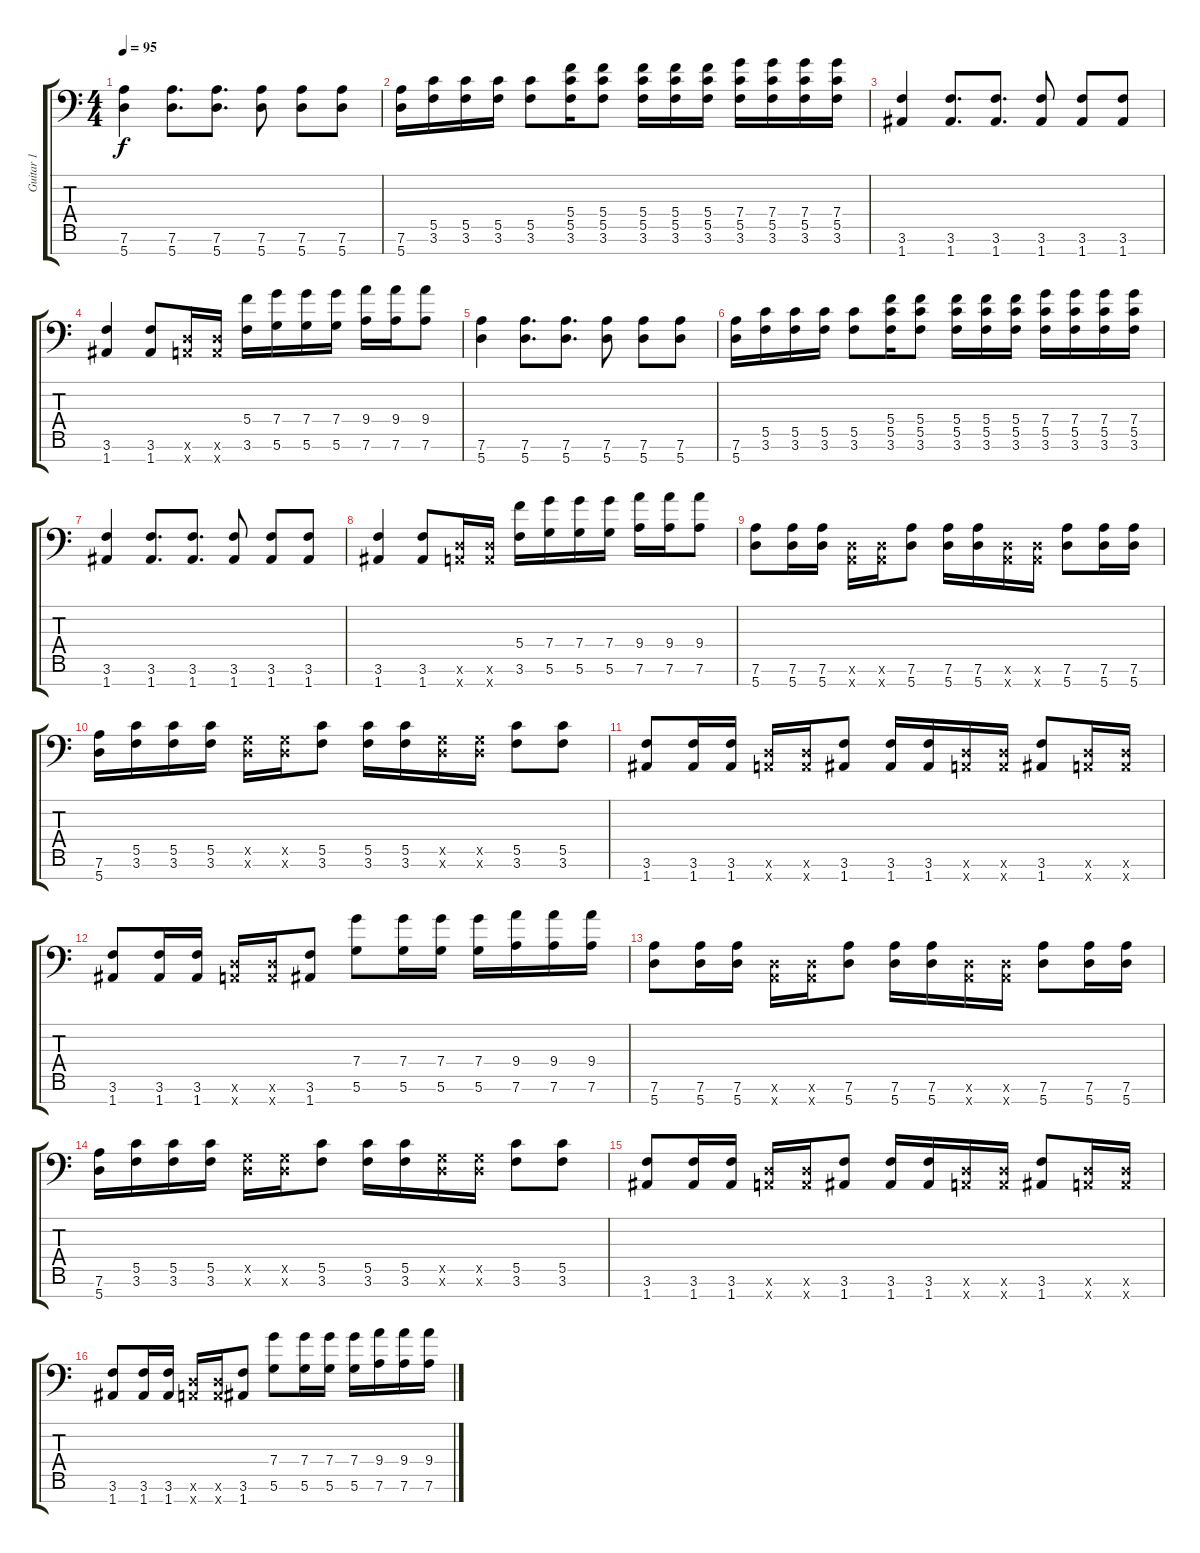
\track ("Guitar 1" "Guitar 1") {instrument distortionguitar}
\staff {score tabs}
\tuning (D4 A3 F3 C3 G2 D2 A1) {hide}
\ts (4 4)
\tempo 95
\clef f4
\ks c
(7.6 5.7).4{dy f} (7.6 5.7).8{d} (7.6 5.7).8{d} (7.6 5.7).8 (7.6 5.7).8 (7.6 5.7).8 |
(7.6 5.7).16 (5.5 3.6).16 (5.5 3.6).16 (5.5 3.6).16 (5.5 3.6).8 (5.4 5.5 3.6).16 (5.4 5.5 3.6).8 (5.4 5.5 3.6).16 (5.4 5.5 3.6).16 (5.4 5.5 3.6).16 (7.4 5.5 3.6).16 (7.4 5.5 3.6).16 (7.4 5.5 3.6).16 (7.4 5.5 3.6).16 |
(3.6 1.7).4 (3.6 1.7).8{d} (3.6 1.7).8{d} (3.6 1.7).8 (3.6 1.7).8 (3.6 1.7).8 |
(3.6 1.7).4 (3.6 1.7).8 (0.6{x} 0.7{x}).16 (0.6{x} 0.7{x}).16 (5.4 3.6).16 (7.4 5.6).16 (7.4 5.6).16 (7.4 5.6).16 (9.4 7.6).16 (9.4 7.6).16 (9.4 7.6).8 |
(7.6 5.7).4 (7.6 5.7).8{d} (7.6 5.7).8{d} (7.6 5.7).8 (7.6 5.7).8 (7.6 5.7).8 |
(7.6 5.7).16 (5.5 3.6).16 (5.5 3.6).16 (5.5 3.6).16 (5.5 3.6).8 (5.4 5.5 3.6).16 (5.4 5.5 3.6).8 (5.4 5.5 3.6).16 (5.4 5.5 3.6).16 (5.4 5.5 3.6).16 (7.4 5.5 3.6).16 (7.4 5.5 3.6).16 (7.4 5.5 3.6).16 (7.4 5.5 3.6).16 |
(3.6 1.7).4 (3.6 1.7).8{d} (3.6 1.7).8{d} (3.6 1.7).8 (3.6 1.7).8 (3.6 1.7).8 |
(3.6 1.7).4 (3.6 1.7).8 (0.6{x} 0.7{x}).16 (0.6{x} 0.7{x}).16 (5.4 3.6).16 (7.4 5.6).16 (7.4 5.6).16 (7.4 5.6).16 (9.4 7.6).16 (9.4 7.6).16 (9.4 7.6).8 |
(7.6 5.7).8 (7.6 5.7).16 (7.6 5.7).16 (0.6{x} 0.7{x}).16 (0.6{x} 0.7{x}).16 (7.6 5.7).8 (7.6 5.7).16 (7.6 5.7).16 (0.6{x} 0.7{x}).16 (0.6{x} 0.7{x}).16 (7.6 5.7).8 (7.6 5.7).16 (7.6 5.7).16 |
(7.6 5.7).16 (5.5 3.6).16 (5.5 3.6).16 (5.5 3.6).16 (0.5{x} 0.6{x}).16 (0.5{x} 0.6{x}).16 (5.5 3.6).8 (5.5 3.6).16 (5.5 3.6).16 (0.5{x} 0.6{x}).16 (0.5{x} 0.6{x}).16 (5.5 3.6).8 (5.5 3.6).8 |
(3.6 1.7).8 (3.6 1.7).16 (3.6 1.7).16 (0.6{x} 0.7{x}).16 (0.6{x} 0.7{x}).16 (3.6 1.7).8 (3.6 1.7).16 (3.6 1.7).16 (0.6{x} 0.7{x}).16 (0.6{x} 0.7{x}).16 (3.6 1.7).8 (0.6{x} 0.7{x}).16 (0.6{x} 0.7{x}).16 |
(3.6 1.7).8 (3.6 1.7).16 (3.6 1.7).16 (0.6{x} 0.7{x}).16 (0.6{x} 0.7{x}).16 (3.6 1.7).8 (7.4 5.6).8 (7.4 5.6).16 (7.4 5.6).16 (7.4 5.6).16 (9.4 7.6).16 (9.4 7.6).16 (9.4 7.6).16 |
(7.6 5.7).8 (7.6 5.7).16 (7.6 5.7).16 (0.6{x} 0.7{x}).16 (0.6{x} 0.7{x}).16 (7.6 5.7).8 (7.6 5.7).16 (7.6 5.7).16 (0.6{x} 0.7{x}).16 (0.6{x} 0.7{x}).16 (7.6 5.7).8 (7.6 5.7).16 (7.6 5.7).16 |
(7.6 5.7).16 (5.5 3.6).16 (5.5 3.6).16 (5.5 3.6).16 (0.5{x} 0.6{x}).16 (0.5{x} 0.6{x}).16 (5.5 3.6).8 (5.5 3.6).16 (5.5 3.6).16 (0.5{x} 0.6{x}).16 (0.5{x} 0.6{x}).16 (5.5 3.6).8 (5.5 3.6).8 |
(3.6 1.7).8 (3.6 1.7).16 (3.6 1.7).16 (0.6{x} 0.7{x}).16 (0.6{x} 0.7{x}).16 (3.6 1.7).8 (3.6 1.7).16 (3.6 1.7).16 (0.6{x} 0.7{x}).16 (0.6{x} 0.7{x}).16 (3.6 1.7).8 (0.6{x} 0.7{x}).16 (0.6{x} 0.7{x}).16 |
(3.6 1.7).8 (3.6 1.7).16 (3.6 1.7).16 (0.6{x} 0.7{x}).16 (0.6{x} 0.7{x}).16 (3.6 1.7).8 (7.4 5.6).8 (7.4 5.6).16 (7.4 5.6).16 (7.4 5.6).16 (9.4 7.6).16 (9.4 7.6).16 (9.4 7.6).16
